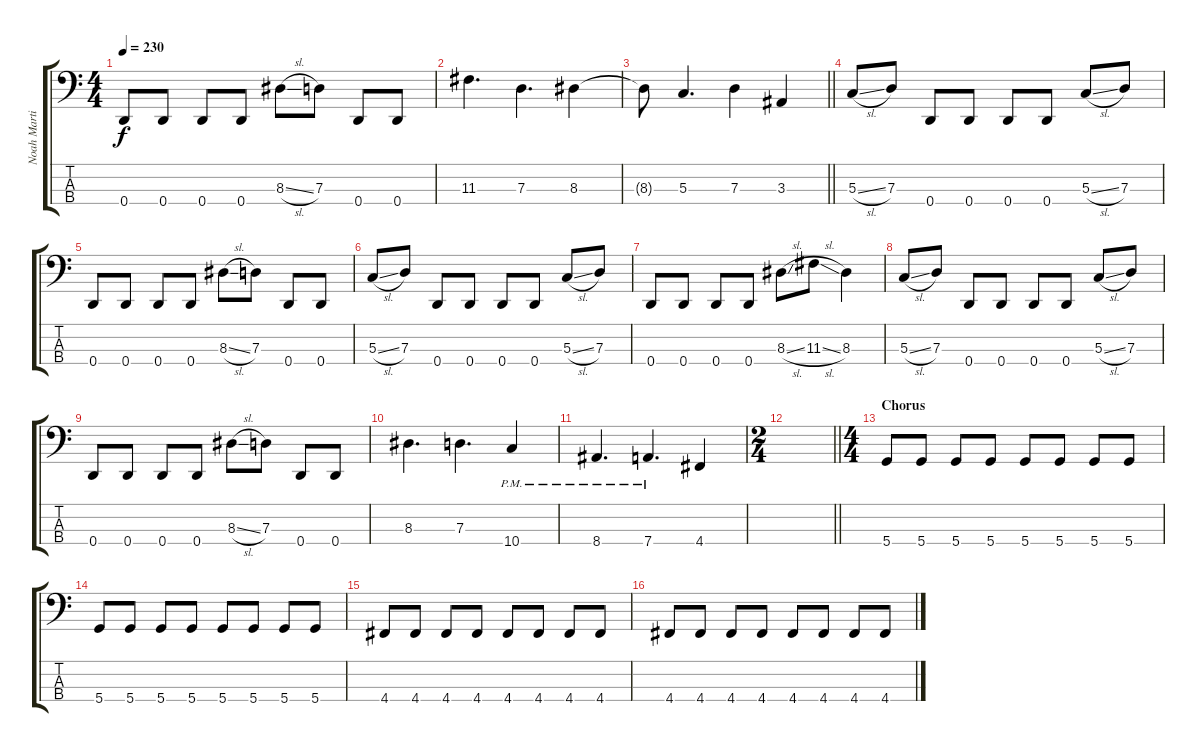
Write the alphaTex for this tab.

\track ("Noah Martin" "Noah Marti") {instrument electricbassfinger}
\staff {score tabs}
\tuning (F2 C2 G1 D1) {hide}
\ts (4 4)
\tempo 230
\clef f4
\ks c
0.4.8{dy f} 0.4.8 0.4.8 0.4.8 8.3{sl}.8 7.3.8 0.4.8 0.4.8 |
11.3.4{d} 7.3.4{d} 8.3.4 |
\barLineRight lightlight
8.3{t}.8 5.3.4{d} 7.3.4 3.3.4 |
5.3{sl}.8 7.3.8 0.4.8 0.4.8 0.4.8 0.4.8 5.3{sl}.8 7.3.8 |
0.4.8 0.4.8 0.4.8 0.4.8 8.3{sl}.8 7.3.8 0.4.8 0.4.8 |
5.3{sl}.8 7.3.8 0.4.8 0.4.8 0.4.8 0.4.8 5.3{sl}.8 7.3.8 |
0.4.8 0.4.8 0.4.8 0.4.8 8.3{sl}.8 11.3{sl}.8 8.3.4 |
5.3{sl}.8 7.3.8 0.4.8 0.4.8 0.4.8 0.4.8 5.3{sl}.8 7.3.8 |
0.4.8 0.4.8 0.4.8 0.4.8 8.3{sl}.8 7.3.8 0.4.8 0.4.8 |
8.3.4{d} 7.3.4{d} 10.4{pm}.4 |
8.4{pm}.4{d} 7.4{pm}.4{d} 4.4.4 |
\ts (2 4)
\barLineRight lightlight
|
\ts (4 4)
\section ("" "Chorus")
5.4.8 5.4.8 5.4.8 5.4.8 5.4.8 5.4.8 5.4.8 5.4.8 |
5.4.8 5.4.8 5.4.8 5.4.8 5.4.8 5.4.8 5.4.8 5.4.8 |
4.4.8 4.4.8 4.4.8 4.4.8 4.4.8 4.4.8 4.4.8 4.4.8 |
4.4.8 4.4.8 4.4.8 4.4.8 4.4.8 4.4.8 4.4.8 4.4.8
